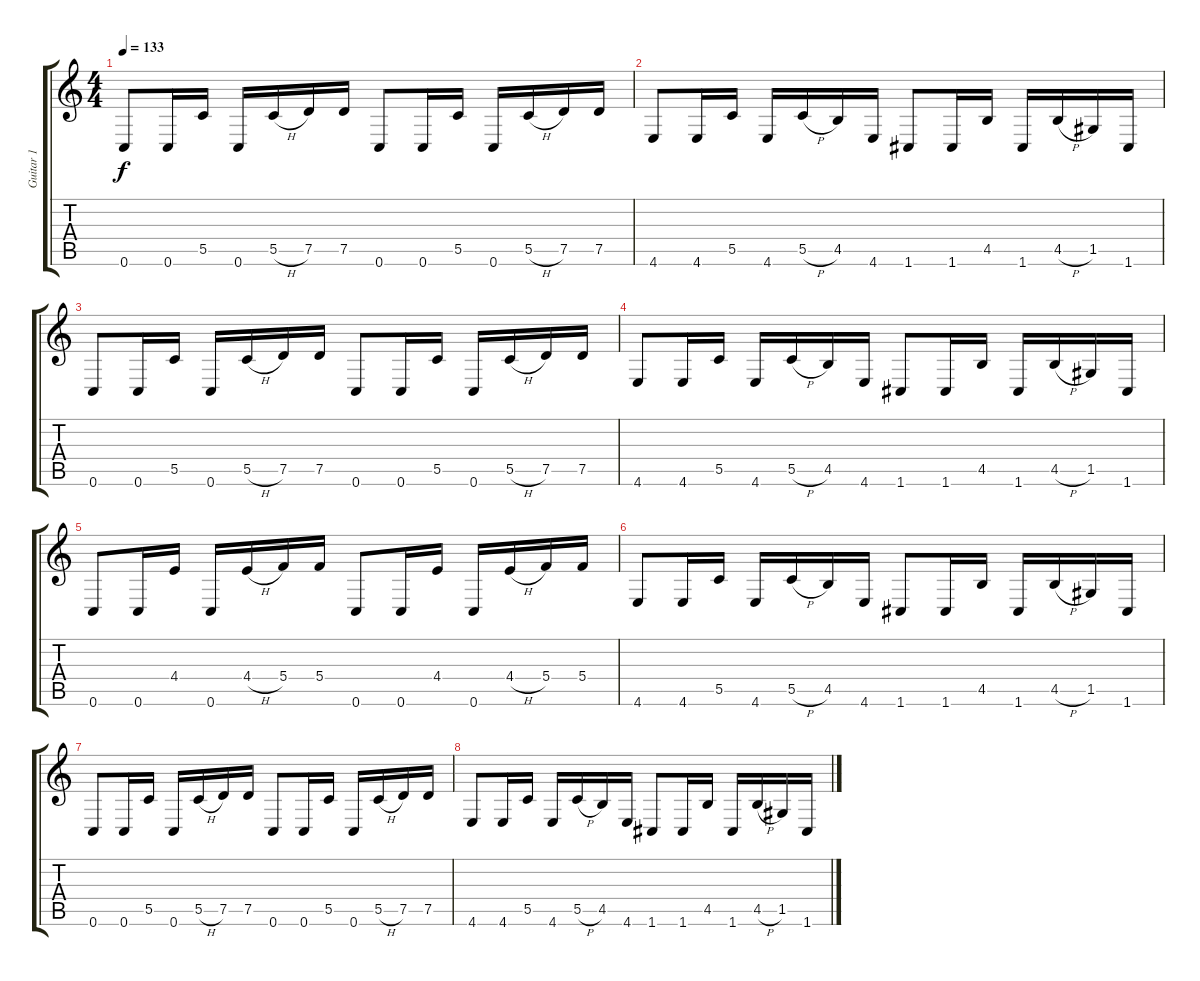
\track ("Guitar 1" "Guitar 1") {instrument distortionguitar}
\staff {score tabs}
\tuning (D4 A3 F3 C3 G2 C2) {hide}
\ts (4 4)
\tempo 133
\clef g2
\ks c
0.6.8{dy f} 0.6.16 5.5.16 0.6.16 5.5{h}.16 7.5.16 7.5.16 0.6.8 0.6.16 5.5.16 0.6.16 5.5{h}.16 7.5.16 7.5.16 |
4.6.8 4.6.16 5.5.16 4.6.16 5.5{h}.16 4.5.16 4.6.16 1.6.8 1.6.16 4.5.16 1.6.16 4.5{h}.16 1.5.16 1.6.16 |
0.6.8 0.6.16 5.5.16 0.6.16 5.5{h}.16 7.5.16 7.5.16 0.6.8 0.6.16 5.5.16 0.6.16 5.5{h}.16 7.5.16 7.5.16 |
4.6.8 4.6.16 5.5.16 4.6.16 5.5{h}.16 4.5.16 4.6.16 1.6.8 1.6.16 4.5.16 1.6.16 4.5{h}.16 1.5.16 1.6.16 |
0.6.8 0.6.16 4.4.16 0.6.16 4.4{h}.16 5.4.16 5.4.16 0.6.8 0.6.16 4.4.16 0.6.16 4.4{h}.16 5.4.16 5.4.16 |
4.6.8 4.6.16 5.5.16 4.6.16 5.5{h}.16 4.5.16 4.6.16 1.6.8 1.6.16 4.5.16 1.6.16 4.5{h}.16 1.5.16 1.6.16 |
0.6.8 0.6.16 5.5.16 0.6.16 5.5{h}.16 7.5.16 7.5.16 0.6.8 0.6.16 5.5.16 0.6.16 5.5{h}.16 7.5.16 7.5.16 |
4.6.8 4.6.16 5.5.16 4.6.16 5.5{h}.16 4.5.16 4.6.16 1.6.8 1.6.16 4.5.16 1.6.16 4.5{h}.16 1.5.16 1.6.16
